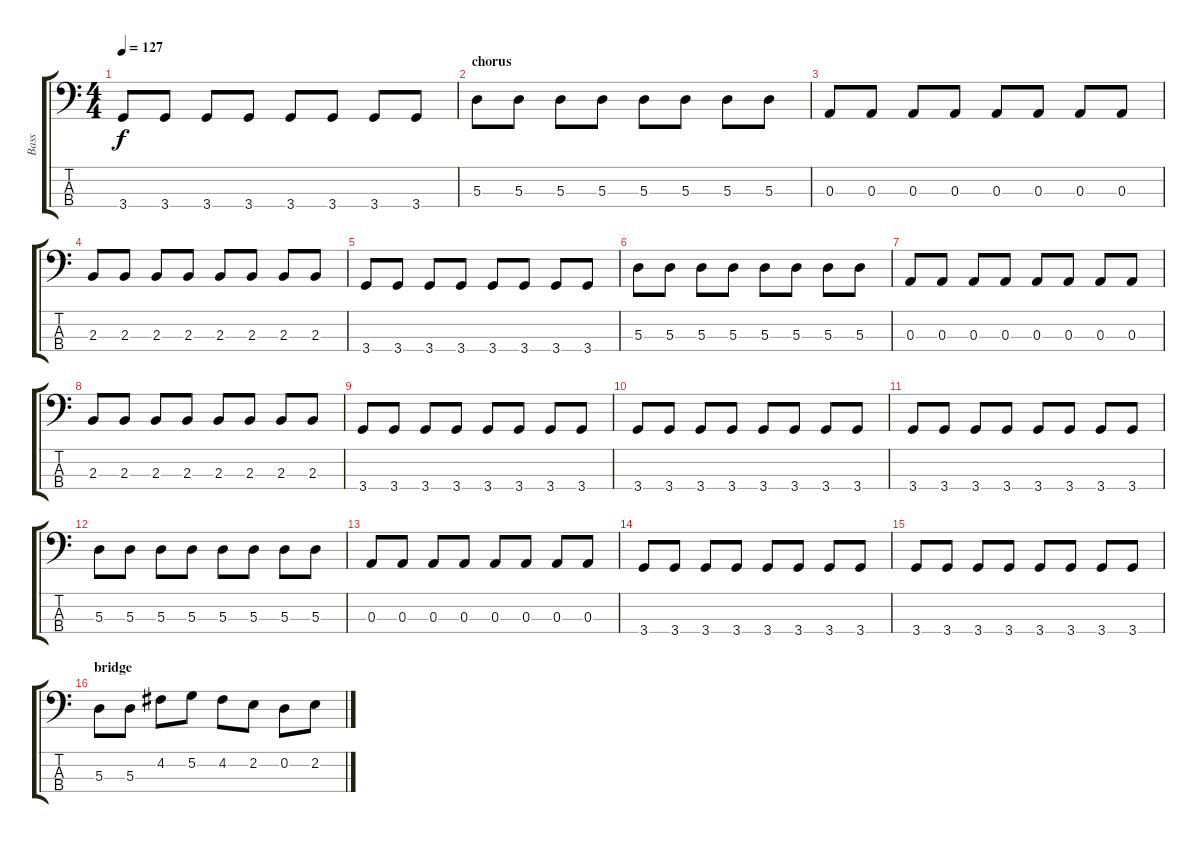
\track ("Bass" "Bass") {instrument electricbassfinger}
\staff {score tabs}
\tuning (G2 D2 A1 E1) {hide}
\ts (4 4)
\tempo 127
\clef f4
\ks c
3.4.8{dy f} 3.4.8 3.4.8 3.4.8 3.4.8 3.4.8 3.4.8 3.4.8 |
\section ("" "chorus")
5.3.8 5.3.8 5.3.8 5.3.8 5.3.8 5.3.8 5.3.8 5.3.8 |
0.3.8 0.3.8 0.3.8 0.3.8 0.3.8 0.3.8 0.3.8 0.3.8 |
2.3.8 2.3.8 2.3.8 2.3.8 2.3.8 2.3.8 2.3.8 2.3.8 |
3.4.8 3.4.8 3.4.8 3.4.8 3.4.8 3.4.8 3.4.8 3.4.8 |
5.3.8 5.3.8 5.3.8 5.3.8 5.3.8 5.3.8 5.3.8 5.3.8 |
0.3.8 0.3.8 0.3.8 0.3.8 0.3.8 0.3.8 0.3.8 0.3.8 |
2.3.8 2.3.8 2.3.8 2.3.8 2.3.8 2.3.8 2.3.8 2.3.8 |
3.4.8 3.4.8 3.4.8 3.4.8 3.4.8 3.4.8 3.4.8 3.4.8 |
3.4.8 3.4.8 3.4.8 3.4.8 3.4.8 3.4.8 3.4.8 3.4.8 |
3.4.8 3.4.8 3.4.8 3.4.8 3.4.8 3.4.8 3.4.8 3.4.8 |
5.3.8 5.3.8 5.3.8 5.3.8 5.3.8 5.3.8 5.3.8 5.3.8 |
0.3.8 0.3.8 0.3.8 0.3.8 0.3.8 0.3.8 0.3.8 0.3.8 |
3.4.8 3.4.8 3.4.8 3.4.8 3.4.8 3.4.8 3.4.8 3.4.8 |
3.4.8 3.4.8 3.4.8 3.4.8 3.4.8 3.4.8 3.4.8 3.4.8 |
\section ("" "bridge")
5.3.8 5.3.8 4.2.8 5.2.8 4.2.8 2.2.8 0.2.8 2.2.8
